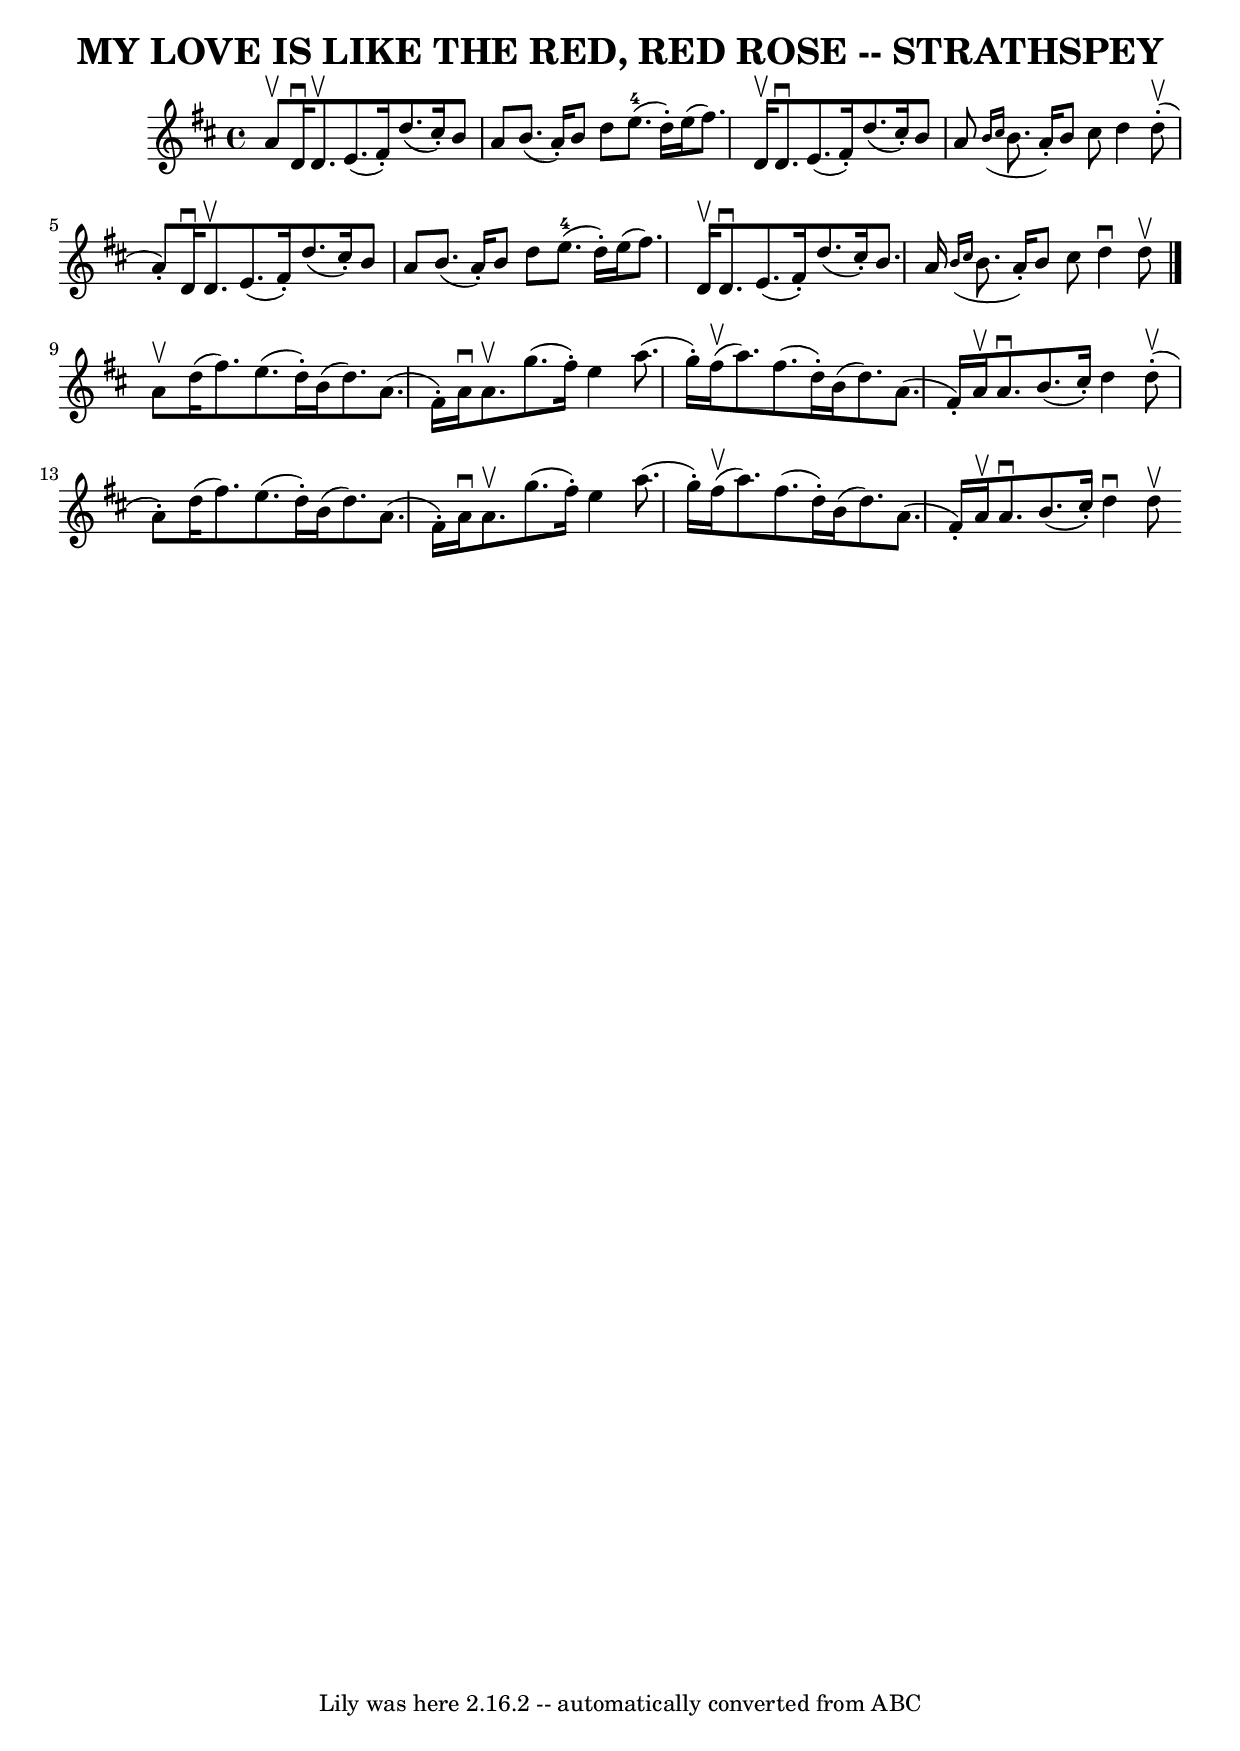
\version "2.16.2"
\include "Mammoth.ily"
\header {
  %% book = "Ryan's Mammoth Collection of Fiddle Tunes"
 crossRefNumber = "1"
 footnotes = ""
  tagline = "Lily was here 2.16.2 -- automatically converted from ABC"
  title = "MY LOVE IS LIKE THE RED, RED ROSE -- STRATHSPEY"

}
voicedefault =  {


  \override Staff.TimeSignature #'style = #'C
  \time 4/4 
  \key d \major a'8^\upbow        |
 d'16^\downbow d'8.^\upbow e'8. (fs'16-.) d''8. (cs''16-.) b'8 a'8     |
 b'8. (a'16-.) b'8 d''8 e''8.-4(d''16-.) e''16 (fs''8.)        |
 d'16^\upbow d'8.^\downbow e'8. ( fs'16-.) d''8. (cs''16-.) b'8 a'8     |
  \grace {    
 b'16 (cs''16     } b'8. a'16-.) b'8 cs''8 d''4 d''8 (^\upbow-. a'8-.)   |  |
 d'16^\downbow d'8.^\upbow e'8. (fs'16-.) d''8. (cs''16-.) b'8 a'8     |
  
 b'8. (a'16-.) b'8 d''8 e''8.-4(d''16-.) e''16 ( fs''8.)        |
 d'16^\upbow d'8.^\downbow e'8. (fs'16-.) d''8. (cs''16-.) b'8. a'16    |
  \grace { b'16 (
	 cs''16   	 } b'8. a'16-.) b'8 cs''8 d''4^\downbow d''8^\upbow   \bar "|." a'8^\upbow        |
 d''16 (fs''8.) e''8. (d''16-.) b'16 (d''8.) a'8. (fs'16-.)    |
  
 a'16^\downbow a'8.^\upbow g''8. (fs''16-.) e''4 a''8. ( g''16-.)        |
 fs''16 (^\upbow a''8.) fs''8. (d''16-.) b'16 (d''8.) a'8. (fs'16-.)   |
 a'16^\upbow a'8.^\downbow b'8. (cs''16-.) d''4 d''8 (^\upbow-. a'8-.)  |  |
 d''16 (fs''8.) e''8. (d''16-.) b'16 (d''8.) a'8. (fs'16-.)   |
 a'16^\downbow a'8.^\upbow g''8. (fs''16-.) e''4 a''8. (g''16-.)        |
 fs''16 (^\upbow a''8.) fs''8. (d''16-.) b'16 ( d''8.) a'8. (fs'16-.)    |
 a'16^\upbow a'8.^\downbow b'8. (cs''16-.) d''4^\downbow d''8^\upbow   \bar " |."   

}

\score{
  <<

    \context Staff="default"
    {
      \voicedefault 
      
    }

  >>
  \layout {
    
  }
  \midi {
  }

}
